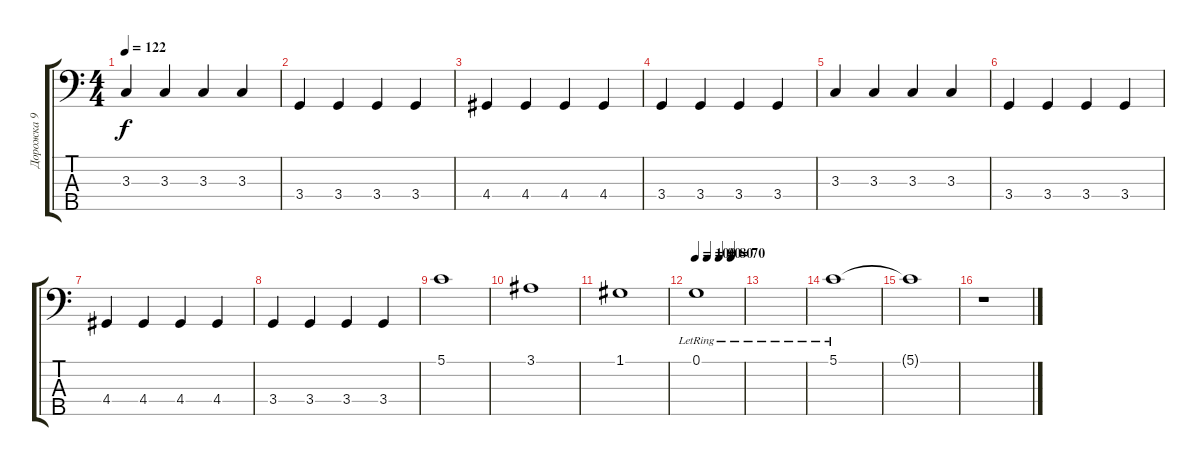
\track ("Дорожка 9" "Дорожка 9") {instrument fretlessbass}
\staff {score tabs}
\tuning (G2 D2 A1 E1 B0) {hide}
\ts (4 4)
\tempo 122
\clef f4
\ks c
3.3.4{dy f} 3.3.4 3.3.4 3.3.4 |
3.4.4 3.4.4 3.4.4 3.4.4 |
4.4.4 4.4.4 4.4.4 4.4.4 |
3.4.4 3.4.4 3.4.4 3.4.4 |
3.3.4 3.3.4 3.3.4 3.3.4 |
3.4.4 3.4.4 3.4.4 3.4.4 |
4.4.4 4.4.4 4.4.4 4.4.4 |
3.4.4 3.4.4 3.4.4 3.4.4 |
5.1.1 |
3.1.1 |
1.1.1 |
\tempo 100
\tempo (90 0.25)
\tempo (80 0.5)
\tempo (70 0.75)
0.1{lr}.1 |
|
5.1{lr}.1 |
5.1{t}.1 |
r.1
